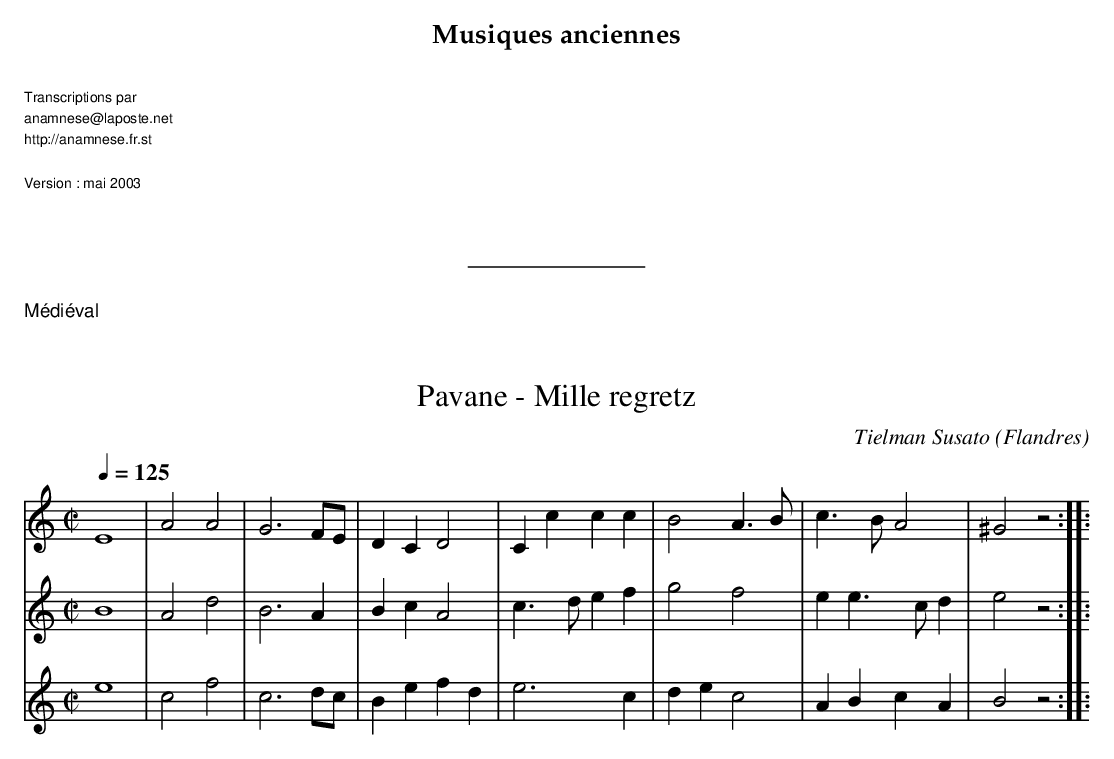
X:1
T:Pavane - Mille regretz
C:Tielman Susato
O:Flandres
M:C|
L:1/4
Q:1/4=125
K:C
V:1
E4 | A2A2 | G3 F/E/ | DCD2 | Cccc | B2A>B | c>BA2 | ^G2 z2 ::
V:2
B4 | A2d2 | B3A | BcA2 | c>def | g2f2 | ee>cd | e2 z2 ::
V:3
e4 | c2f2 | c3d/c/ | Befd | e3 c | dec2 |ABcA | B2 z2 ::
V:4
